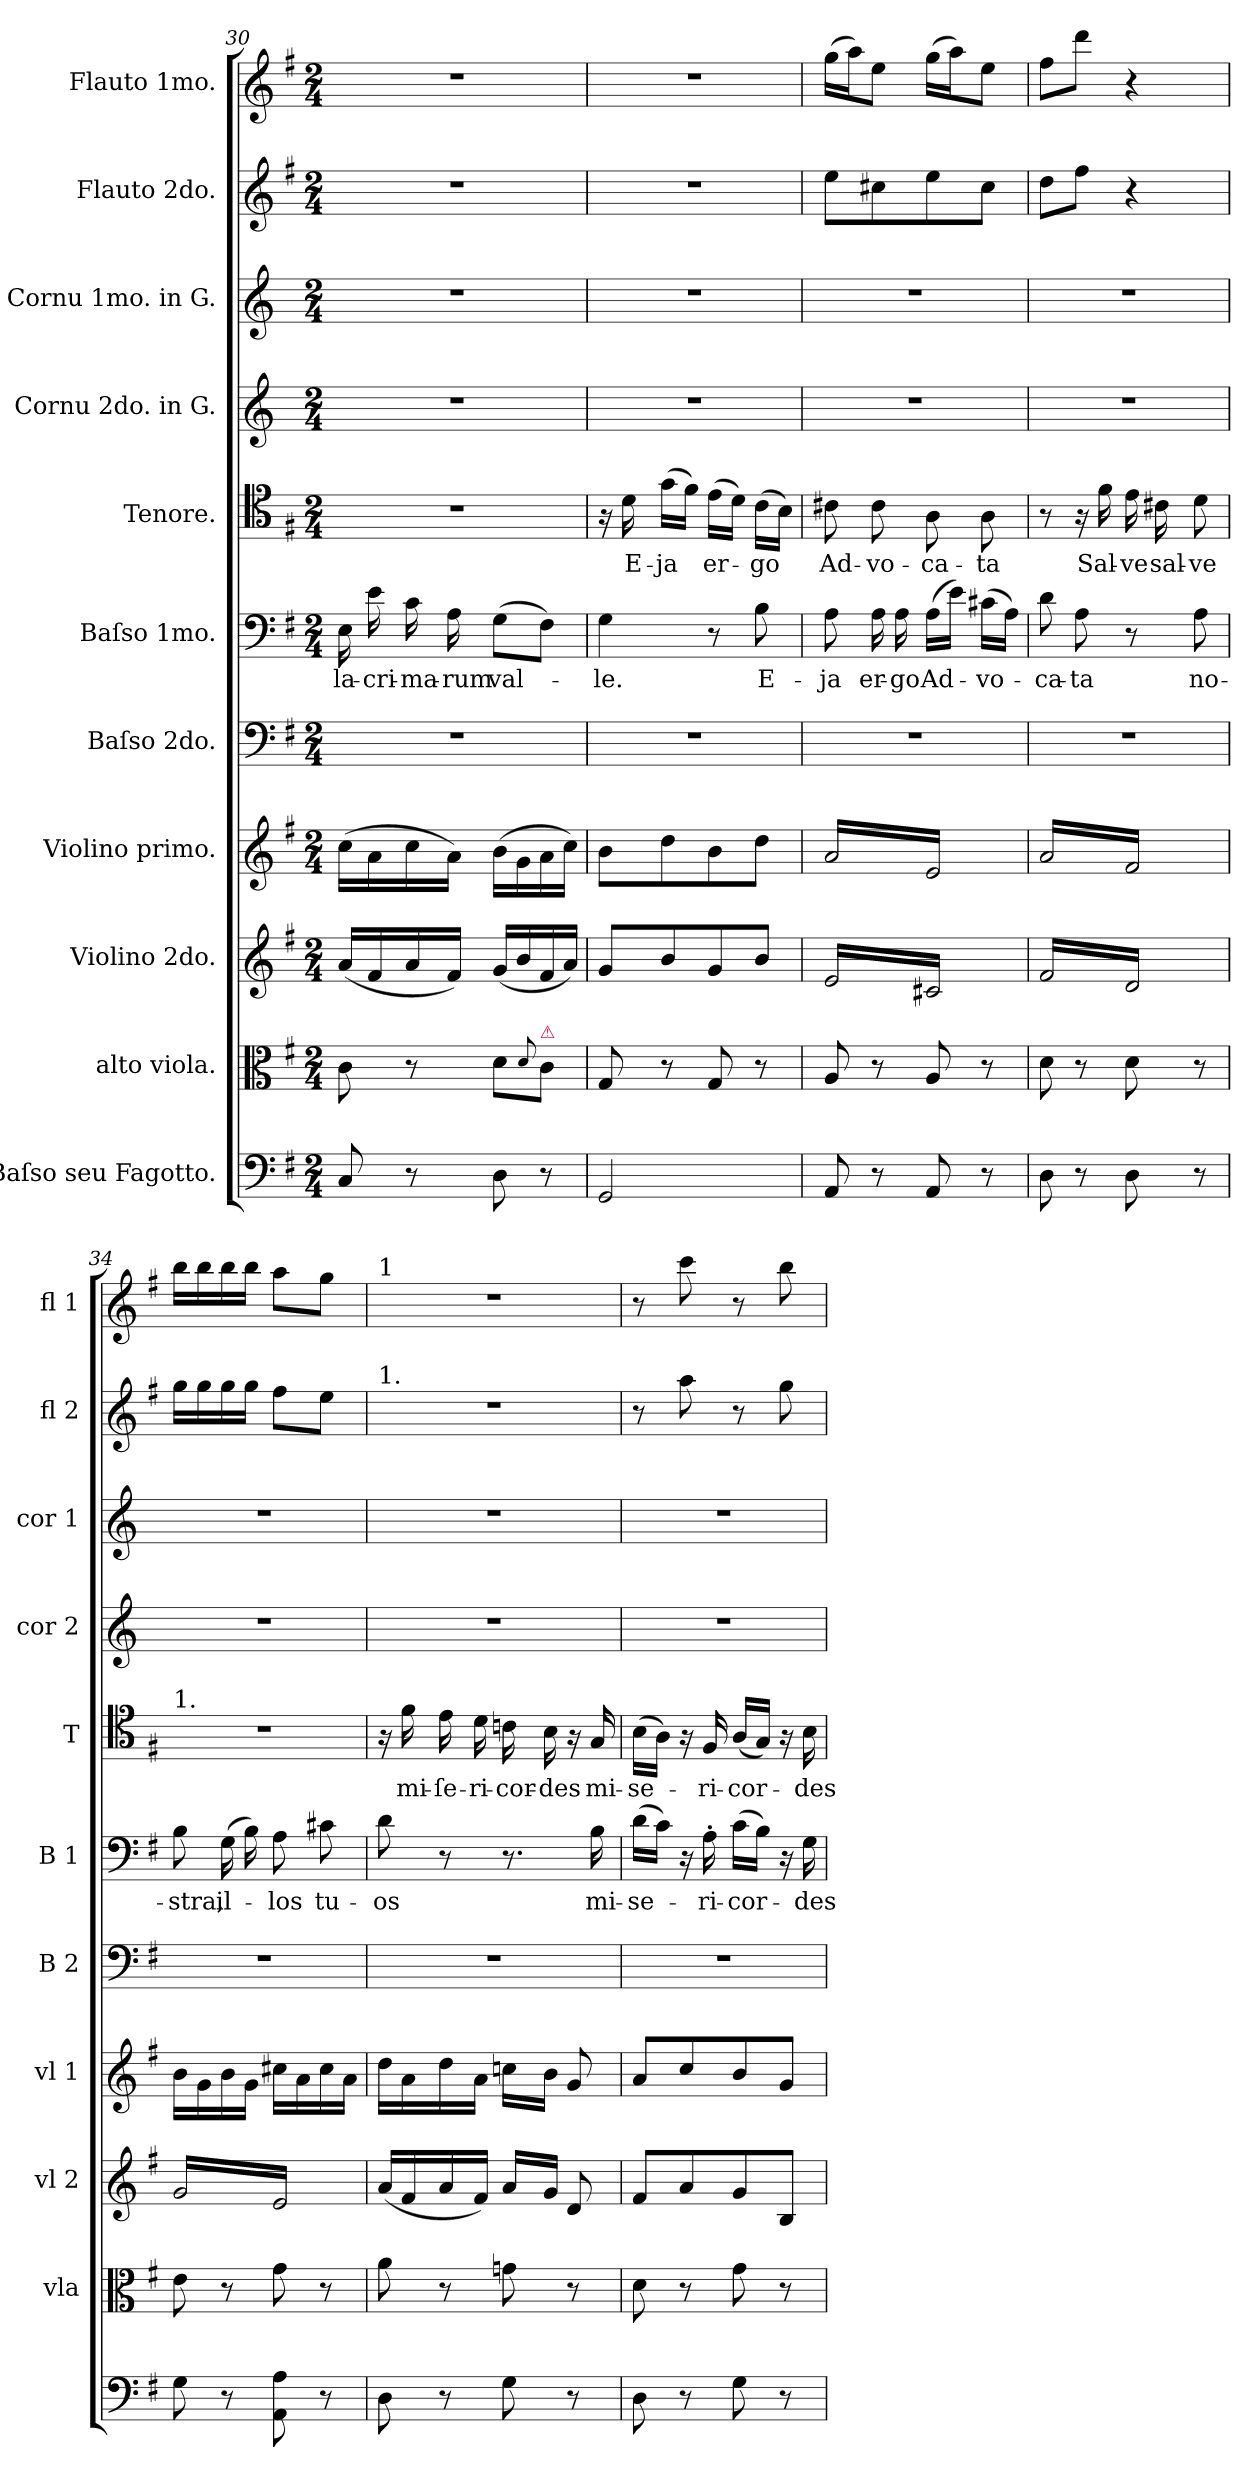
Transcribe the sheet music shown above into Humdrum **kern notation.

**kern	**dynam	**kern	**kern	**kern	**kern	**kern	**text	**kern	**text	**kern	**kern	**kern	**kern
*part11	*part11	*part10	*part9	*part8	*part7	*part6	*part6	*part5	*part5	*part4	*part3	*part2	*part1
*staff11	*staff11	*staff10	*staff9	*staff8	*staff7	*staff6	*staff6	*staff5	*staff5	*staff4	*staff3	*staff2	*staff1
*I"Baſso seu Fagotto.	*	*I"alto viola.	*I"Violino 2do.	*I"Violino primo.	*I"Baſso 2do.	*I"Baſso 1mo.	*	*I"Tenore.	*	*I"Cornu 2do. in G.	*I"Cornu 1mo. in G.	*I"Flauto 2do.	*I"Flauto 1mo.
*	*	*I'vla	*I'vl 2	*I'vl 1	*I'B 2	*I'B 1	*	*I'T	*	*I'cor 2	*I'cor 1	*I'fl 2	*I'fl 1
*clefF4	*	*clefC3	*clefG2	*clefG2	*clefF4	*clefF4	*	*clefC4	*	*clefG2	*clefG2	*clefG2	*clefG2
*	*	*	*	*	*	*	*	*	*	*ITrd3c5	*ITrd3c5	*	*
*k[f#]	*	*k[f#]	*k[f#]	*k[f#]	*k[f#]	*k[f#]	*	*k[f#]	*	*k[f#]	*k[f#]	*k[f#]	*k[f#]
*G:	*	*G:	*G:	*G:	*G:	*G:	*	*G:	*	*	*	*G:	*G:
*M2/4	*	*M2/4	*M2/4	*M2/4	*M2/4	*M2/4	*	*M2/4	*	*M2/4	*M2/4	*M2/4	*M2/4
=30	=30	=30	=30	=30	=30	=30	=30	=30	=30	=30	=30	=30	=30
8C/	.	8c\	(16a/LL	(16cc\LL	2r	16E\	la-	2r	.	2r	2r	2r	2r
.	.	.	16f#/	16a\	.	16e\	-cri-	.	.	.	.	.	.
8r	.	8r	16a/	16cc\	.	16c\	-ma-	.	.	.	.	.	.
.	.	.	16f#/JJ)	16a\JJ)	.	16A\	-rum	.	.	.	.	.	.
8D\	.	8d\L	(16g/LL	(16b\LL	.	(8G\L	val-	.	.	.	.	.	.
.	.	.	16b/	16g\	.	.	.	.	.	.	.	.	.
.	.	8qqd/	.	.	.	.	.	.	.	.	.	.	.
!	!	!LO:TX:a:color=crimson:t=⚠	!	!	!	!	!	!	!	!	!	!	!
!	!LO:DY:b	!	!	!	!	!	!	!	!	!	!	!	!
8r	pp&colon;	8c\J	16f#/	16a\	.	8F#\J)	.	.	.	.	.	.	.
.	.	.	16a/JJ)	16cc\JJ)	.	.	.	.	.	.	.	.	.
=31	=31	=31	=31	=31	=31	=31	=31	=31	=31	=31	=31	=31	=31
2GG/	.	8G/	8g/L	8b\L	2r	4G\	-le.	16r	.	2r	2r	2r	2r
.	.	.	.	.	.	.	.	16d\	E-	.	.	.	.
.	.	8r	8b/	8dd\	.	.	.	(16g\LL	-ja	.	.	.	.
.	.	.	.	.	.	.	.	16f#\JJ)	.	.	.	.	.
.	.	8G/	8g/	8b\	.	8r	.	(16e\LL	er-	.	.	.	.
.	.	.	.	.	.	.	.	16d\JJ)	.	.	.	.	.
.	.	8r	8b/J	8dd\J	.	8B\	E-	(16c\LL	-go	.	.	.	.
.	.	.	.	.	.	.	.	16B\JJ)	.	.	.	.	.
=32	=32	=32	=32	=32	=32	=32	=32	=32	=32	=32	=32	=32	=32
*	*	*	*tremolo	*	*	*	*	*	*	*	*	*	*
*	*	*	*	*tremolo	*	*	*	*	*	*	*	*	*
8AA/	.	8A/	(16e/LL	(16a/LL	2r	8A\	-ja	8c#X\	Ad-	2r	2r	8ee\L	(16gg\LL
.	.	.	16c#X/)	16e/)	.	.	.	.	.	.	.	.	16aa\J)
8r	.	8r	16e/	16a/	.	16A\	er-	8c#\	-vo-	.	.	8cc#X\	8ee\J
.	.	.	16c#X/)	16e/)	.	16A\	-go	.	.	.	.	.	.
8AA/	.	8A/	16e/	16a/	.	(16A\LL	Ad-	8A\	-ca-	.	.	8ee\	(16gg\LL
.	.	.	16c#X/)	16e/)	.	16e\JJ)	.	.	.	.	.	.	16aa\J)
8r	.	8r	16e/	16a/	.	(16c#X\LL	-vo-	8A\	-ta	.	.	8cc#\J	8ee\J
.	.	.	16c#X/)JJ	16e/)JJ	.	16A\JJ)	.	.	.	.	.	.	.
=33	=33	=33	=33	=33	=33	=33	=33	=33	=33	=33	=33	=33	=33
8D\	.	8d\	(16f#/LL	(16a/LL	2r	8d\	-ca-	8r	.	2r	2r	8dd\L	8ff#\L
.	.	.	16d/)	16f#/)	.	.	.	.	.	.	.	.	.
8r	.	8r	16f#/	16a/	.	8A\	-ta	16r	.	.	.	8ff#\J	8ddd\J
.	.	.	16d/)	16f#/)	.	.	.	16f#\	Sal-	.	.	.	.
8D\	.	8d\	16f#/	16a/	.	8r	.	16e\	-ve	.	.	4r	4r
.	.	.	16d/)	16f#/)	.	.	.	16c#X\	sal-	.	.	.	.
8r	.	8r	16f#/	16a/	.	8A\	no-	8d\	-ve	.	.	.	.
.	.	.	16d/)JJ	16f#/)JJ	.	.	.	.	.	.	.	.	.
*	*	*	*	*Xtremolo	*	*	*	*	*	*	*	*	*
=34	=34	=34	=34	=34	=34	=34	=34	=34	=34	=34	=34	=34	=34
!	!	!	!	!	!	!	!	!LO:TX:a:t=1.	!	!	!	!	!
8G\	.	8e\	(16g/LL	16b\LL	2r	8B\	-stra,	2r	.	2r	2r	16gg\LL	16bb\LL
.	.	.	16e/)	16g\	.	.	.	.	.	.	.	16gg\	16bb\
8r	.	8r	16g/	16b\	.	(16G\	il-	.	.	.	.	16gg\	16bb\
.	.	.	16e/)	16g\JJ	.	16B\)	.	.	.	.	.	16gg\JJ	16bb\JJ
8AA\ 8A\	.	8g\	16g/	16cc#X\LL	.	8A\	-los	.	.	.	.	8ff#\L	8aa\L
.	.	.	16e/)	16a\	.	.	.	.	.	.	.	.	.
8r	.	8r	16g/	16cc#\	.	8c#X\	tu-	.	.	.	.	8ee\J	8gg\J
.	.	.	16e/)JJ	16a\JJ	.	.	.	.	.	.	.	.	.
*	*	*	*Xtremolo	*	*	*	*	*	*	*	*	*	*
=35	=35	=35	=35	=35	=35	=35	=35	=35	=35	=35	=35	=35	=35
!	!	!	!	!	!	!	!	!	!	!	!	!	!LO:TX:a:t=1
!	!	!	!	!	!	!	!	!	!	!	!	!LO:TX:a:t=1.	!
8D\	.	8a\	(16a/LL	16dd\LL	2r	8d\	-os	16r	.	2r	2r	2r	2r
.	.	.	16f#/	16a\	.	.	.	16f#\	mi-	.	.	.	.
8r	.	8r	16a/	16dd\	.	8r	.	16e\	-ſe-	.	.	.	.
.	.	.	16f#/JJ)	16a\JJ	.	.	.	16d\	-ri-	.	.	.	.
8G\	.	8gn\	16a/LL	16ccn\LL	.	8.r	.	16cn\	-cor-	.	.	.	.
.	.	.	16g/JJ	16b\JJ	.	.	.	16B\	-des	.	.	.	.
8r	.	8r	8d/	8g/	.	.	.	16r	.	.	.	.	.
.	.	.	.	.	.	16B	mi-	16G/	mi-	.	.	.	.
=36	=36	=36	=36	=36	=36	=36	=36	=36	=36	=36	=36	=36	=36
8D\	.	8d\	8f#/L	8a/L	2r	(16d\LL	-se-	(16B\LL	-se-	2r	2r	8r	8r
.	.	.	.	.	.	16c\JJ)	.	16A\JJ)	.	.	.	.	.
8r	.	8r	8a/	8cc/	.	16r	.	16r	.	.	.	8aa\	8ccc\
.	.	.	.	.	.	16A'\	-ri-	16F#/	-ri-	.	.	.	.
8G\	.	8g\	8g/	8b/	.	(16c\LL	-cor-	(16A/LL	-cor-	.	.	8r	8r
.	.	.	.	.	.	16B\JJ)	.	16G/JJ)	.	.	.	.	.
8r	.	8r	8B/J	8g/J	.	16r	.	16r	.	.	.	8gg\	8bb\
.	.	.	.	.	.	16G\	-des	16B\	-des	.	.	.	.
=	=	=	=	=	=	=	=	=	=	=	=	=	=
*-	*-	*-	*-	*-	*-	*-	*-	*-	*-	*-	*-	*-	*-
